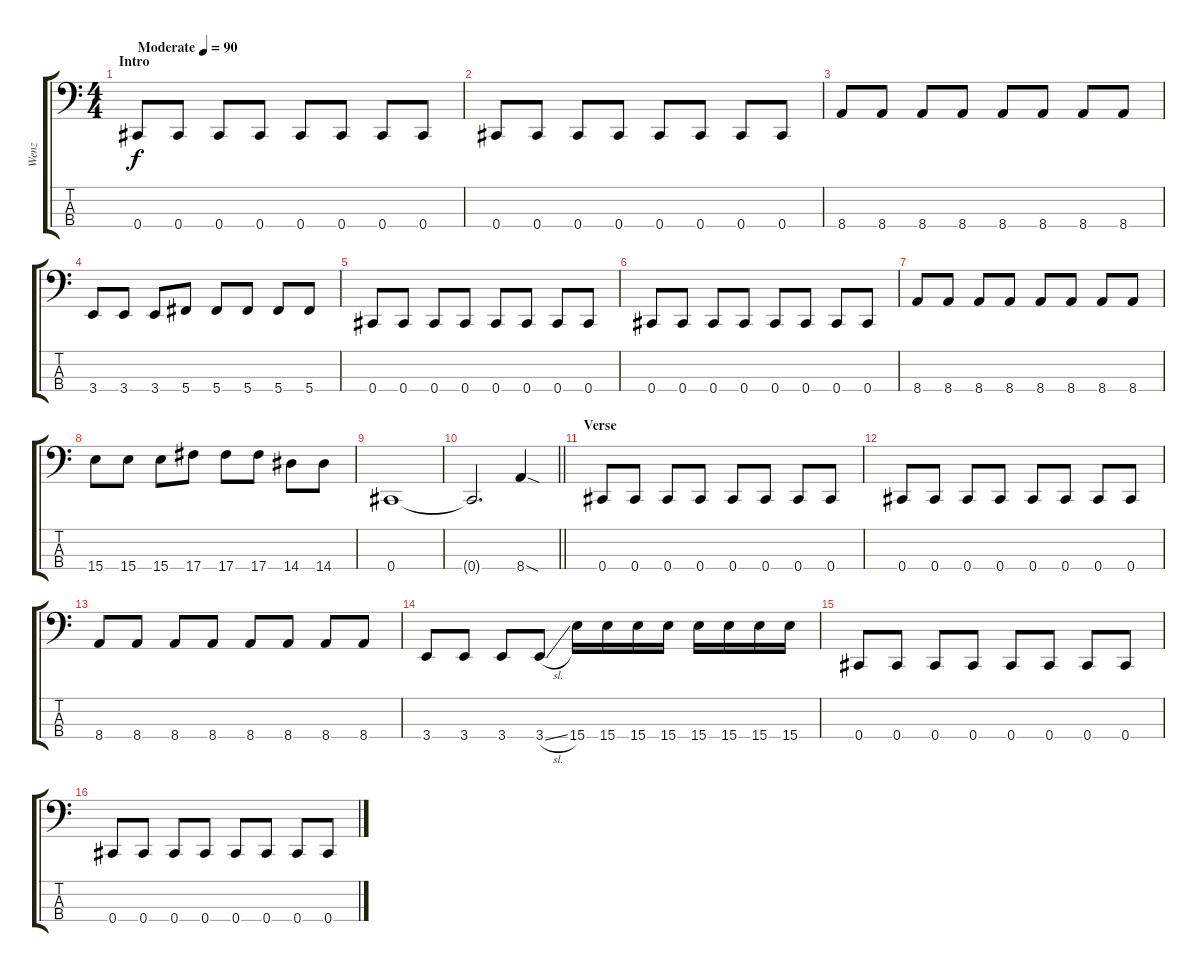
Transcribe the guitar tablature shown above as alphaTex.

\track ("Wenz" "Wenz") {instrument electricbasspick}
\staff {score tabs}
\tuning (Gb2 Db2 Ab1 Db1) {hide}
\ts (4 4)
\section ("" "Intro")
\tempo (90 "Moderate")
\clef f4
\ks c
0.4.8{dy f instrument electricbasspick} 0.4.8 0.4.8 0.4.8 0.4.8 0.4.8 0.4.8 0.4.8 |
0.4.8 0.4.8 0.4.8 0.4.8 0.4.8 0.4.8 0.4.8 0.4.8 |
8.4.8 8.4.8 8.4.8 8.4.8 8.4.8 8.4.8 8.4.8 8.4.8 |
3.4.8 3.4.8 3.4.8 5.4.8 5.4.8 5.4.8 5.4.8 5.4.8 |
0.4.8 0.4.8 0.4.8 0.4.8 0.4.8 0.4.8 0.4.8 0.4.8 |
0.4.8 0.4.8 0.4.8 0.4.8 0.4.8 0.4.8 0.4.8 0.4.8 |
8.4.8 8.4.8 8.4.8 8.4.8 8.4.8 8.4.8 8.4.8 8.4.8 |
15.4.8 15.4.8 15.4.8 17.4.8 17.4.8 17.4.8 14.4.8 14.4.8 |
0.4.1 |
\barLineRight lightlight
0.4{t}.2{d} 8.4{sod}.4 |
\section ("" "Verse")
0.4.8 0.4.8 0.4.8 0.4.8 0.4.8 0.4.8 0.4.8 0.4.8 |
0.4.8 0.4.8 0.4.8 0.4.8 0.4.8 0.4.8 0.4.8 0.4.8 |
8.4.8 8.4.8 8.4.8 8.4.8 8.4.8 8.4.8 8.4.8 8.4.8 |
3.4.8 3.4.8 3.4.8 3.4{sl}.8 15.4.16 15.4.16 15.4.16 15.4.16 15.4.16 15.4.16 15.4.16 15.4.16 |
0.4.8 0.4.8 0.4.8 0.4.8 0.4.8 0.4.8 0.4.8 0.4.8 |
0.4.8 0.4.8 0.4.8 0.4.8 0.4.8 0.4.8 0.4.8 0.4.8
